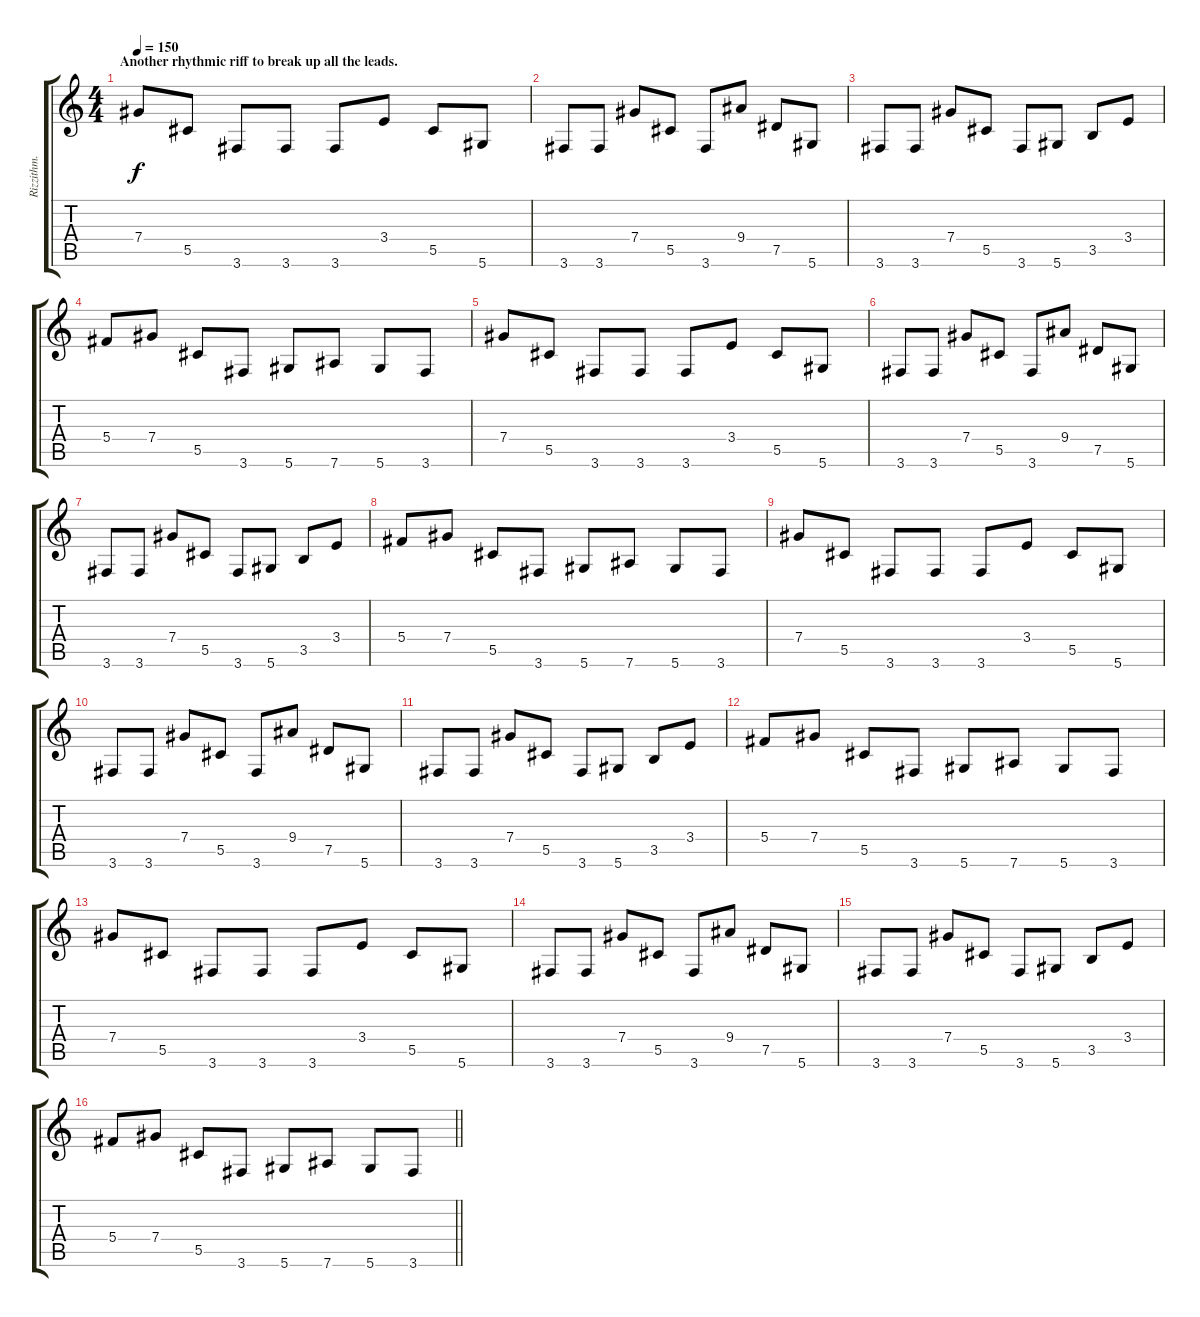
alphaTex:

\track ("Rizzithm." "Rizzithm.") {instrument distortionguitar}
\staff {score tabs}
\tuning (Eb4 Bb3 Gb3 Db3 Ab2 Eb2) {hide}
\ts (4 4)
\section ("" "Another rhythmic riff to break up all the leads.")
\tempo 150
\clef g2
\ks c
7.4.8{dy f} 5.5.8 3.6.8 3.6.8 3.6.8 3.4.8 5.5.8 5.6.8 |
3.6.8 3.6.8 7.4.8 5.5.8 3.6.8 9.4.8 7.5.8 5.6.8 |
3.6.8 3.6.8 7.4.8 5.5.8 3.6.8 5.6.8 3.5.8 3.4.8 |
5.4.8 7.4.8 5.5.8 3.6.8 5.6.8 7.6.8 5.6.8 3.6.8 |
7.4.8 5.5.8 3.6.8 3.6.8 3.6.8 3.4.8 5.5.8 5.6.8 |
3.6.8 3.6.8 7.4.8 5.5.8 3.6.8 9.4.8 7.5.8 5.6.8 |
3.6.8 3.6.8 7.4.8 5.5.8 3.6.8 5.6.8 3.5.8 3.4.8 |
5.4.8 7.4.8 5.5.8 3.6.8 5.6.8 7.6.8 5.6.8 3.6.8 |
7.4.8 5.5.8 3.6.8 3.6.8 3.6.8 3.4.8 5.5.8 5.6.8 |
3.6.8 3.6.8 7.4.8 5.5.8 3.6.8 9.4.8 7.5.8 5.6.8 |
3.6.8 3.6.8 7.4.8 5.5.8 3.6.8 5.6.8 3.5.8 3.4.8 |
5.4.8 7.4.8 5.5.8 3.6.8 5.6.8 7.6.8 5.6.8 3.6.8 |
7.4.8 5.5.8 3.6.8 3.6.8 3.6.8 3.4.8 5.5.8 5.6.8 |
3.6.8 3.6.8 7.4.8 5.5.8 3.6.8 9.4.8 7.5.8 5.6.8 |
3.6.8 3.6.8 7.4.8 5.5.8 3.6.8 5.6.8 3.5.8 3.4.8 |
\barLineRight lightlight
5.4.8 7.4.8 5.5.8 3.6.8 5.6.8 7.6.8 5.6.8 3.6.8
